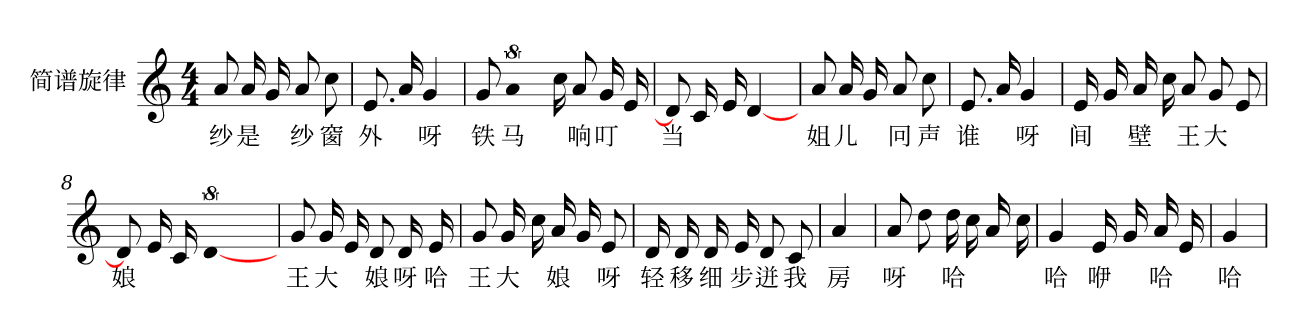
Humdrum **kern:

**kern	**text
*part1	*part1
*staff1	*staff1
*I"简谱旋律	*
*k[]	*
*M4/4	*
=1	=1
8a	纱
16a	是
16g	.
8a	纱
8cc	窗
=2	=2
8.e	外
16a	.
4g	呀
=3	=3
8g	铁
!LO:N:vis=4	!
16%5a	马
16cc	.
8a	响
16g	叮
16e	.
=4	=4
8d]	当
16c	.
16e	.
!LO:N:vis=4	!
[4.d	.
=5	=5
8a	姐
16a	儿
16g	.
8a	冋
8cc	声
=6	=6
8.e	谁
16a	.
4g	呀
=7	=7
16e	间
16g	.
16a	壁
16cc	.
8a	王
8g	大
8e	.
=8	=8
8d]	娘
16e	.
16c	.
!LO:N:vis=2	!
[8%5d	.
=9	=9
8g	王
16g	大
16e	.
8d	娘
16d	呀
16e	哈
=10	=10
8g	王
16g	大
16cc	.
16a	娘
16g	.
8e	呀
=11	=11
16d	轻
16d	移
16d	细
16e	步
8d	迸
8c	我
=12	=12
4a	房
=13	=13
8a	呀
8dd	.
16dd	哈
16cc	.
16a	.
16cc	.
=14	=14
4g	哈
16e	咿
16g	.
16a	哈
16e	.
=15	=15
4g	哈
=	=
*-	*-
